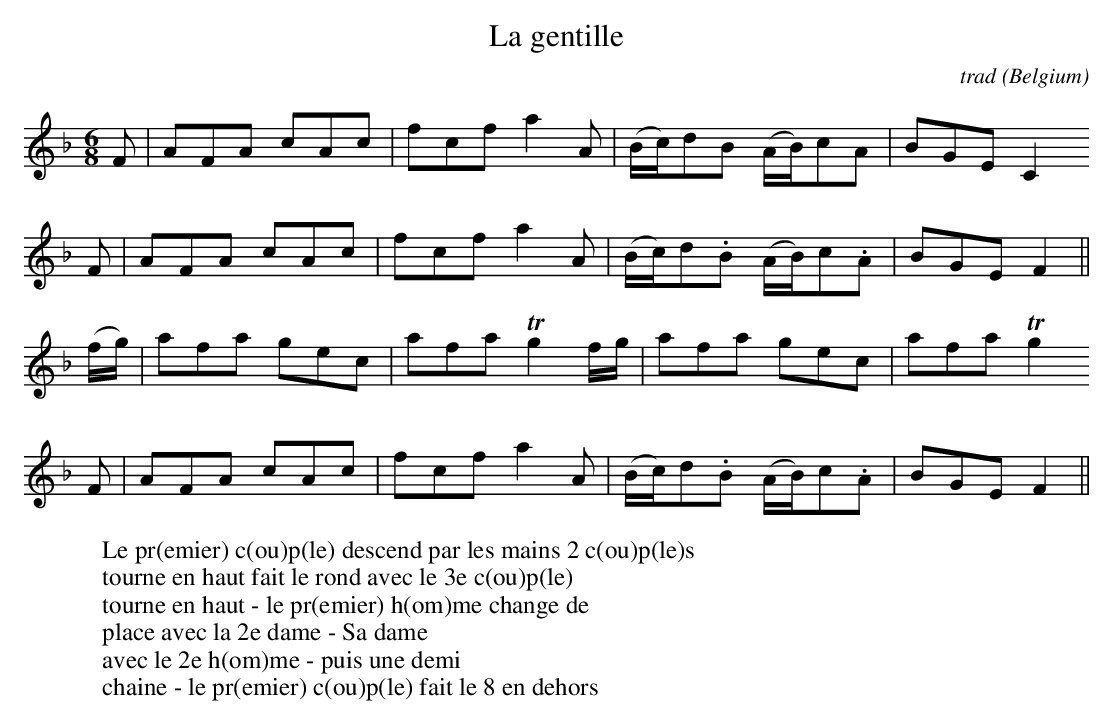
X:1
T:La gentille
C:trad
O:Belgium
M:6/8
L:1/8
K:Fmaj
F|AFA cAc|fcf a2A|(B/2c/2)dB (A/2B/2)cA|BGE C2
F|AFA cAc|fcf a2A|(B/2c/2)d.B (A/2B/2)c.A|BGE F2||
(f/2g/2)|afa gec|afa !trill!g2f/2g/2|afa gec|afa !trill!g2
F|AFA cAc|fcf a2A|(B/2c/2)d.B (A/2B/2)c.A|BGE F2||
W:Le pr(emier) c(ou)p(le) descend par les mains 2 c(ou)p(le)s
W:tourne en haut fait le rond avec le 3e c(ou)p(le)
W:tourne en haut - le pr(emier) h(om)me change de
W:place avec la 2e dame - Sa dame
W:avec le 2e h(om)me - puis une demi
W:chaine - le pr(emier) c(ou)p(le) fait le 8 en dehors
